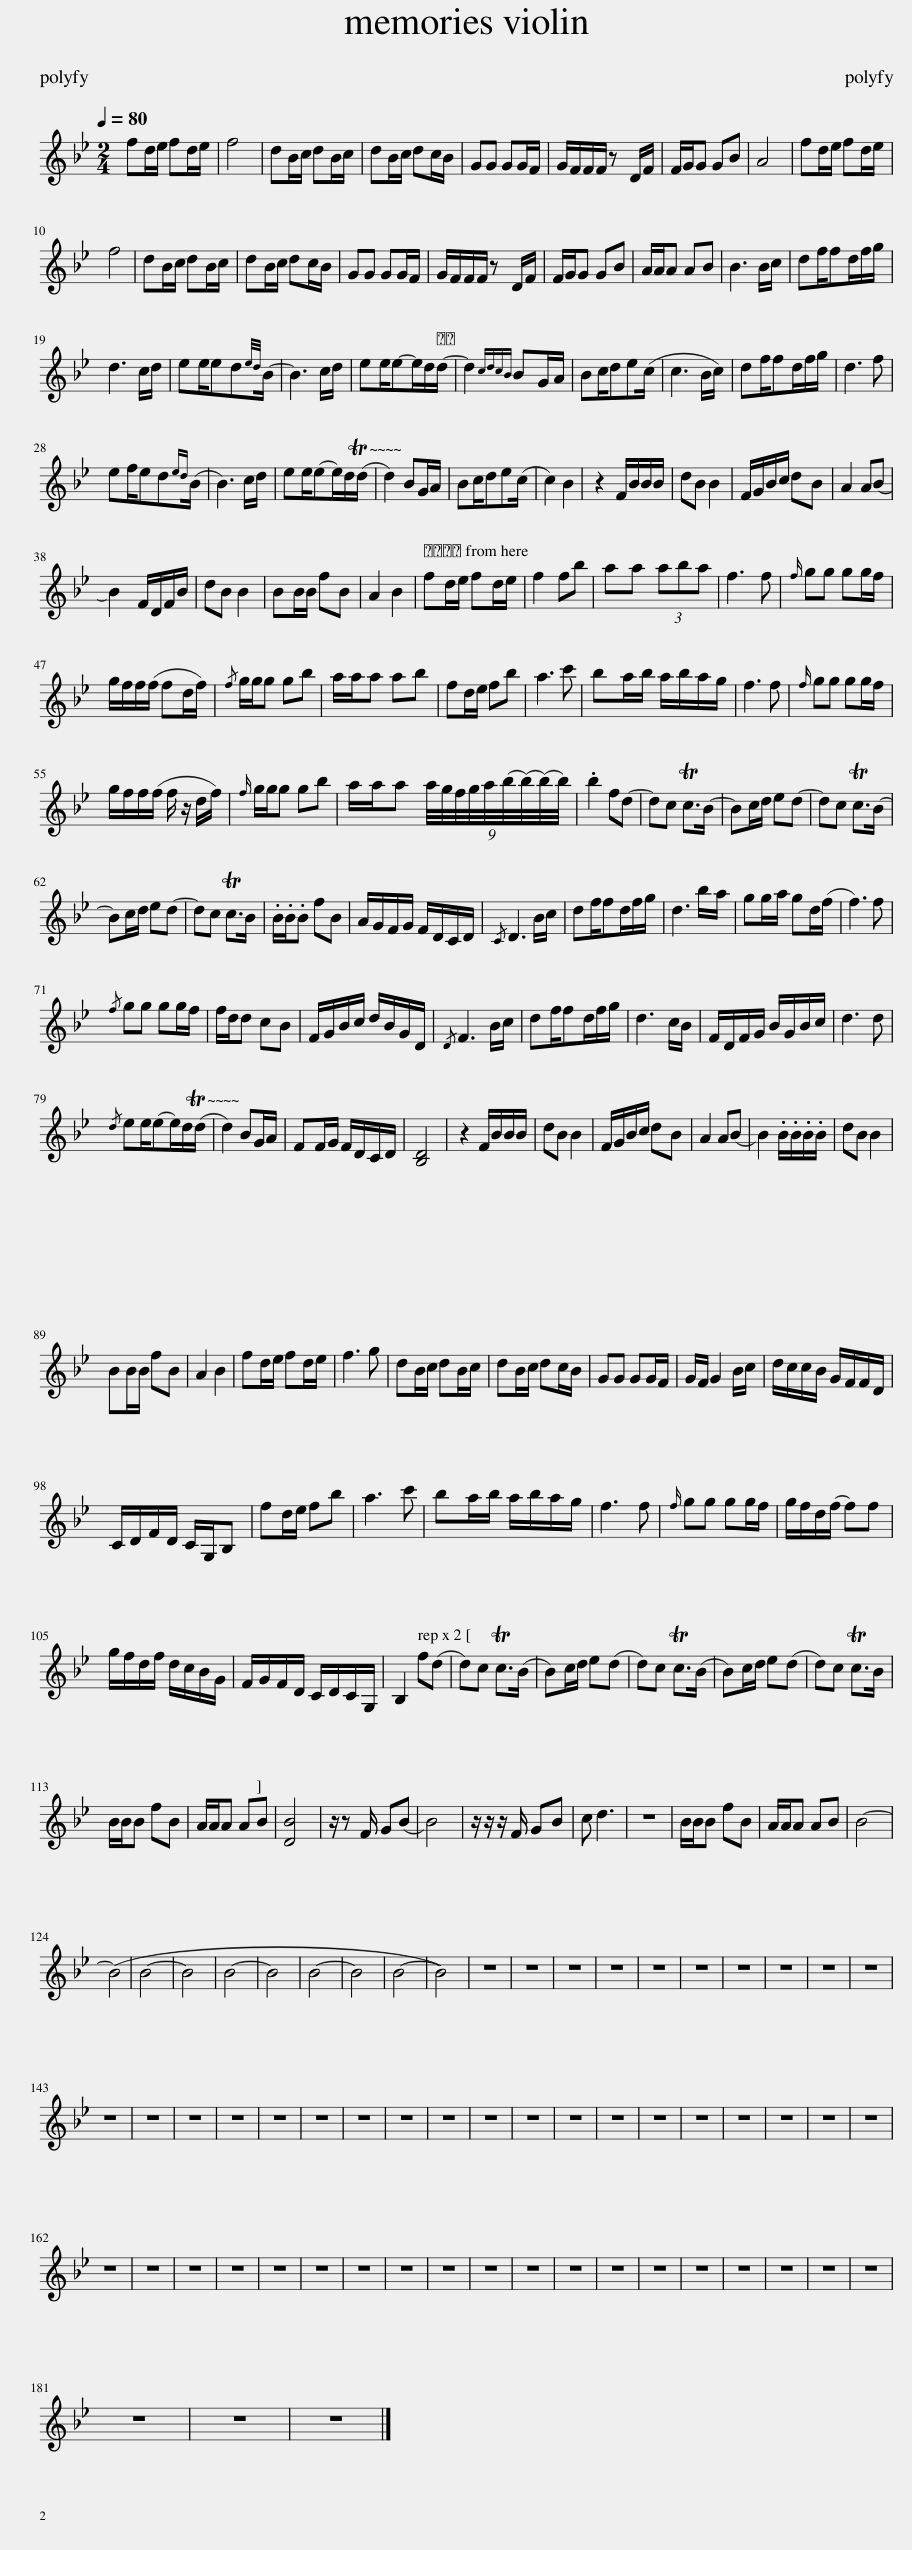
X:1
L:1/8
Q:1/4=80
M:2/4
I:linebreak $
K:Bb
V:1 treble
V:1
 fd/e/ fd/e/ | f4 | dB/c/ dB/c/ | dB/c/ dc/B/ | GG GG/F/ | %5
 G/F/F/F/ z D/F/ | F/G/G GB | A4 | fd/e/ fd/e/ |$ f4 | %10
 dB/c/ dB/c/ | dB/c/ dc/B/ | GG GG/F/ | G/F/F/F/ z D/F/ | F/G/G GB | %15
 A/A/A AB | B3 B/c/ | df/fd/f/g/ |$ d3 c/d/ | ee/ed{ed}B/- | %20
 B3 c/d/ | ee/e-e/d/d/- | d2{cdcB} BG/A/ | Bc/de(c/ | c3 B/c/) | %25
 df/fd/f/g/ | d3 f |$ ef/ed{ed}(B/ | B3) c/d/ | ee/(ee/)d/(Td/ | %30
 d2) BG/A/ | Bc/de(c/ | c2) B2 | z2 F/B/B/B/ | dB B2 | %35
 F/G/B/c/ dB | A2 A(B |$ B2) F/D/F/B/ | dB B2 | BB/B/ fB | %40
 A2 B2 | fd/e/ fd/e/ | f2 fb | aa (3aba | f3 f | %45
{f} gg gg/f/ |$ g/f/f/(f/ fd/f/) |{/f} g/g/g gb | a/a/a ab | fd/e/ fb | %50
 a3 c' | ba/b/ a/b/a/g/ | f3 f |{f} gg gg/f/ |$ g/f/f/(f/ f/ z/ d/f/) | %55
{f} g/g/g gb | a/a/a (9:8:9a/4g/4f/4g/4a/4(b/4(b/4)(b/4)b/4) | .b2 fd- | dc Tc>B- | Bc/d/ ed- | %60
 dc Tc>B- |$ Bc/d/ ed- | dc Tc>B | .B/.B/.B fB | A/G/F/G/ F/D/C/D/ | %65
{/C} D3 B/c/ | df/fd/f/g/ | d3 b/a/ | gg/a/ gd/(f/ | f3) f |$ %70
{/f} gg gg/f/ | f/d/d cB | F/G/B/c/ d/B/G/D/ |{/D} F3 B/c/ | df/fd/f/g/ | %75
 d3 c/B/ | F/D/F/G/ B/G/B/c/ | d3 d |${/d} ee/(ee/)d/(Td/ | d2) BG/A/ | %80
 FF/G/ F/D/C/D/ | [B,D]4 | z2 F/B/B/B/ | dB B2 | F/G/B/c/ dB | %85
 A2 A(B | B2) .B/.B/.B/.B/ | dB B2 |$ BB/B/ fB | A2 B2 | %90
 fd/e/ fd/e/ | f3 g | dB/c/ dB/c/ | dB/c/ dc/B/ | GG GG/F/ | %95
 G/F/ G2 B/c/ | d/c/c/B/ G/F/F/D/ |$ C/D/F/D/ C/G,/B, | fd/e/ fb | a3 c' | %100
 ba/b/ a/b/a/g/ | f3 f |{f} gg gg/f/ | g/f/d/(f/ f)f |$ g/f/d/f/ d/c/B/G/ | %105
 F/G/F/D/ C/D/C/G,/ | B,2 f(d | d)c Tc>(B | B)c/d/ e(d | d)c Tc>(B | %110
 B)c/d/ e(d | d)c Tc>B |$ B/B/B fB | A/A/A AB | [DB]4 | %115
 z/ z F/ G(B | B4) | z/ z/ z/ F/ GB | c d3 | z4 | %120
 B/B/B fB | A/A/A AB | B4- |$ (B4 | B4- | %125
 B4 | B4- | B4 | B4- | B4 | %130
 B4- | B4) | z4 | z4 | z4 | %135
 z4 | z4 | z4 | z4 | z4 | %140
 z4 | z4 |$ z4 | z4 | z4 | %145
 z4 | z4 | z4 | z4 | z4 | %150
 z4 | z4 | z4 | z4 | z4 | %155
 z4 | z4 | z4 | z4 | z4 | %160
 z4 |$ z4 | z4 | z4 | z4 | %165
 z4 | z4 | z4 | z4 | z4 | %170
 z4 | z4 | z4 | z4 | z4 | %175
 z4 | z4 | z4 | z4 | z4 |$ %180
 z4 | z4 | z4 |] %183
